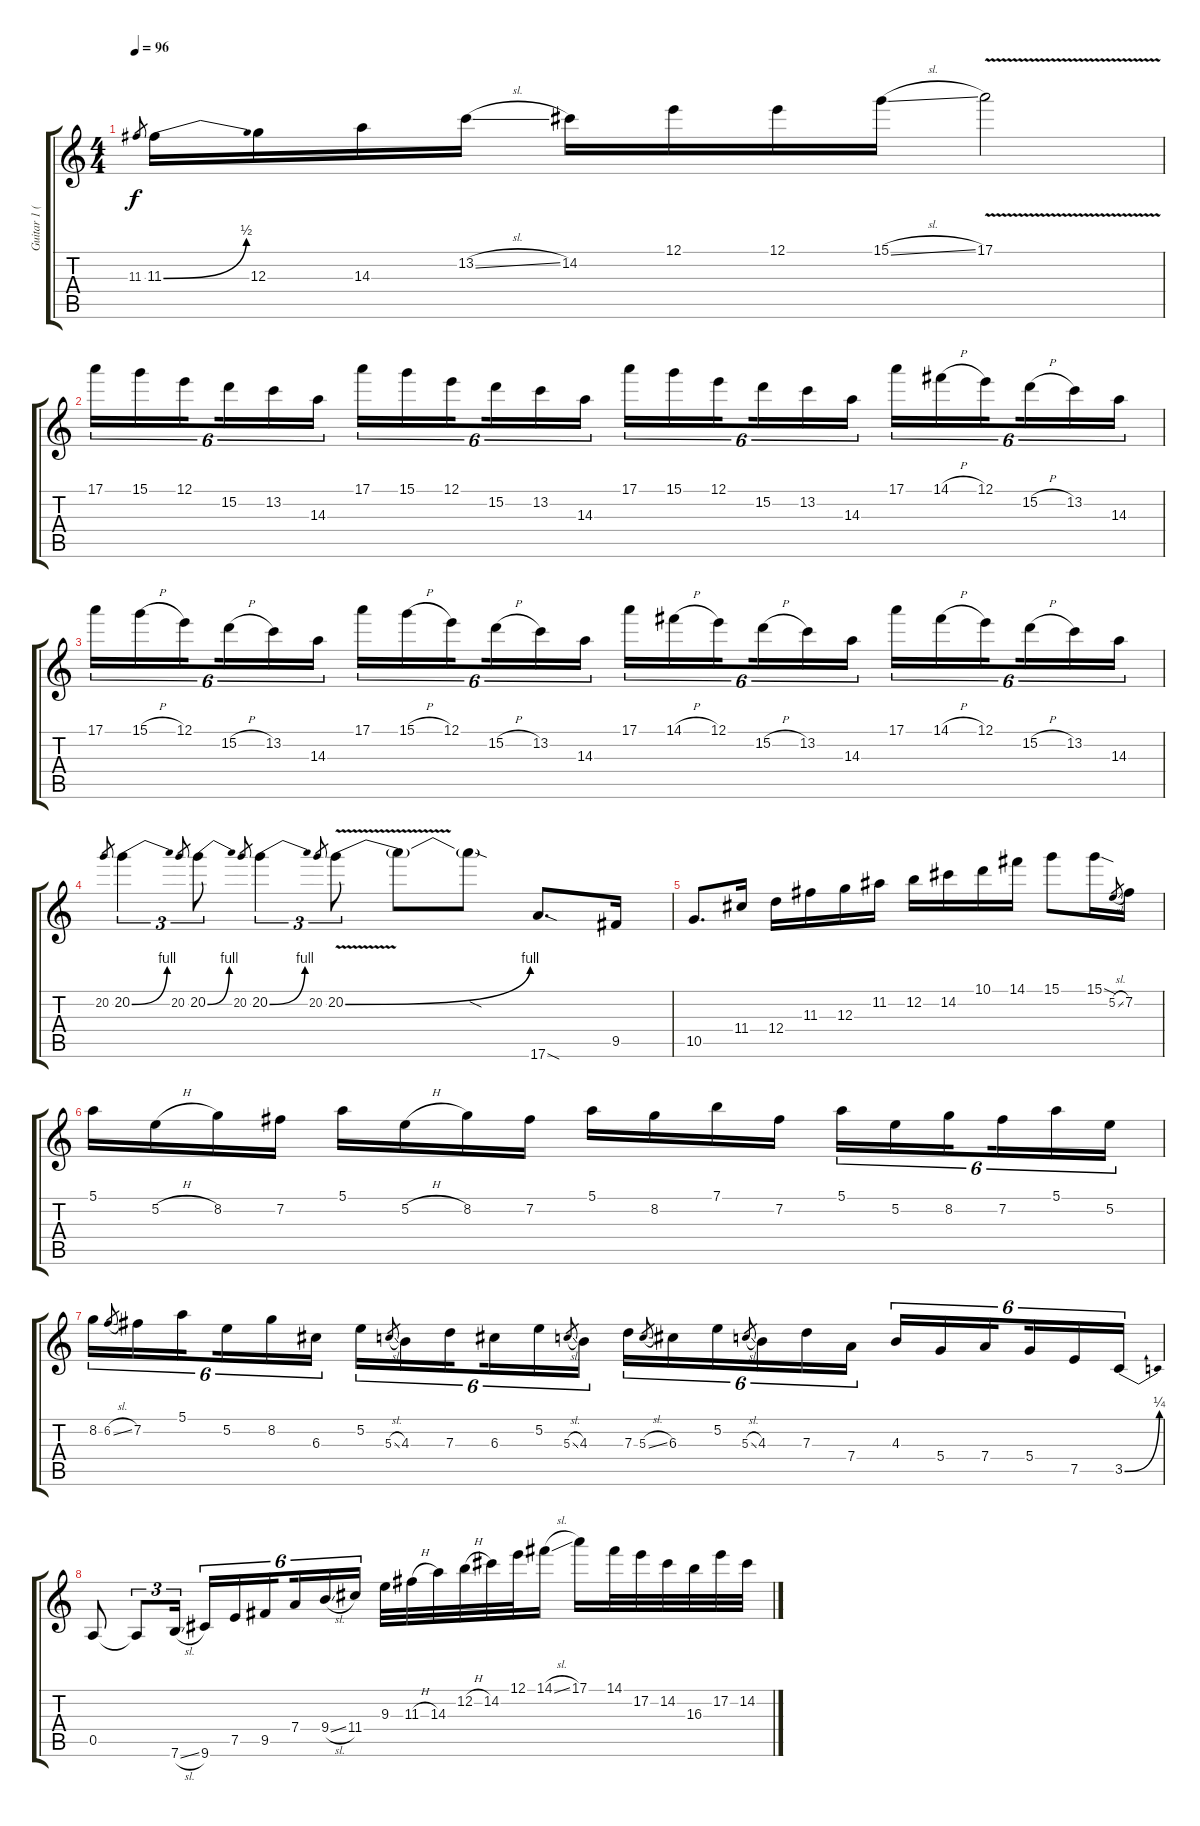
\track ("Guitar 1 (Lead)" "Guitar 1 (") {instrument distortionguitar}
\staff {score tabs}
\tuning (E4 B3 G3 D3 A2 E2) {hide}
\ts (4 4)
\tempo 96
\clef g2
\ks c
11.3.8{gr dy f} 11.3{be (bend 0 0 60 2)}.16 12.3.16 14.3.16 13.2{sl}.16 14.2.16 12.1.16 12.1.16 15.1{sl}.16 17.1{v}.2 |
17.1.16{tu (6 4)} 15.1.16{tu (6 4)} 12.1.16{tu (6 4) beam splitsecondary} 15.2.16{tu (6 4)} 13.2.16{tu (6 4)} 14.3.16{tu (6 4)} 17.1.16{tu (6 4)} 15.1.16{tu (6 4)} 12.1.16{tu (6 4) beam splitsecondary} 15.2.16{tu (6 4)} 13.2.16{tu (6 4)} 14.3.16{tu (6 4)} 17.1.16{tu (6 4)} 15.1.16{tu (6 4)} 12.1.16{tu (6 4) beam splitsecondary} 15.2.16{tu (6 4)} 13.2.16{tu (6 4)} 14.3.16{tu (6 4)} 17.1.16{tu (6 4)} 14.1{h}.16{tu (6 4)} 12.1.16{tu (6 4) beam splitsecondary} 15.2{h}.16{tu (6 4)} 13.2.16{tu (6 4)} 14.3.16{tu (6 4)} |
17.1.16{tu (6 4)} 15.1{h}.16{tu (6 4)} 12.1.16{tu (6 4) beam splitsecondary} 15.2{h}.16{tu (6 4)} 13.2.16{tu (6 4)} 14.3.16{tu (6 4)} 17.1.16{tu (6 4)} 15.1{h}.16{tu (6 4)} 12.1.16{tu (6 4) beam splitsecondary} 15.2{h}.16{tu (6 4)} 13.2.16{tu (6 4)} 14.3.16{tu (6 4)} 17.1.16{tu (6 4)} 14.1{h}.16{tu (6 4)} 12.1.16{tu (6 4) beam splitsecondary} 15.2{h}.16{tu (6 4)} 13.2.16{tu (6 4)} 14.3.16{tu (6 4)} 17.1.16{tu (6 4)} 14.1{h}.16{tu (6 4)} 12.1.16{tu (6 4) beam splitsecondary} 15.2{h}.16{tu (6 4)} 13.2.16{tu (6 4)} 14.3.16{tu (6 4)} |
20.2.8{gr} 20.2{be (bend 0 0 60 4)}.4{tu (3 2)} 20.2.8{gr} 20.2{be (bend 0 0 60 4)}.8{tu (3 2)} 20.2.8{gr} 20.2{be (bend 0 0 60 4)}.4{tu (3 2)} 20.2.8{gr} 20.2{be (bend 0 0 60 4) v}.8{tu (3 2)} 20.2{t}.8 20.2{sod t}.8 17.6{sod}.8{d} 9.5.16 |
10.5.8{d} 11.4.16 12.4.16 11.3.16 12.3.16 11.2.16 12.2.16 14.2.16 10.1.16 14.1.16 15.1.8 15.1{sod}.16 5.2{sl}.8{gr} 7.2.16 |
5.1.16 5.2{h}.16 8.2.16 7.2.16 5.1.16 5.2{h}.16 8.2.16 7.2.16 5.1.16 8.2.16 7.1.16 7.2.16 5.1.16{tu (6 4)} 5.2.16{tu (6 4)} 8.2.16{tu (6 4) beam splitsecondary} 7.2.16{tu (6 4)} 5.1.16{tu (6 4)} 5.2.16{tu (6 4)} |
8.2.16{tu (6 4)} 6.2{sl}.8{gr} 7.2.16{tu (6 4)} 5.1.16{tu (6 4) beam splitsecondary} 5.2.16{tu (6 4)} 8.2.16{tu (6 4)} 6.3.16{tu (6 4)} 5.2.16{tu (6 4)} 5.3{sl}.8{gr} 4.3.16{tu (6 4)} 7.3.16{tu (6 4) beam splitsecondary} 6.3.16{tu (6 4)} 5.2.16{tu (6 4)} 5.3{sl}.8{gr} 4.3.16{tu (6 4)} 7.3.16{tu (6 4)} 5.3{sl}.8{gr} 6.3.16{tu (6 4)} 5.2.16{tu (6 4)} 5.3{sl}.8{gr beam splitsecondary} 4.3.16{tu (6 4)} 7.3.16{tu (6 4)} 7.4.16{tu (6 4)} 4.3.16{tu (6 4)} 5.4.16{tu (6 4)} 7.4.16{tu (6 4) beam splitsecondary} 5.4.16{tu (6 4)} 7.5.16{tu (6 4)} 3.5{be (bend 0 0 60 1)}.16{tu (6 4)} |
0.5.8 0.5{t}.8{tu (3 2)} 7.6{sl}.16{tu (3 2)} 9.6.16{tu (6 4)} 7.5.16{tu (6 4)} 9.5.16{tu (6 4) beam splitsecondary} 7.4.16{tu (6 4)} 9.4{sl}.16{tu (6 4)} 11.4.16{tu (6 4)} 9.3.32 11.3{h}.32 14.3.32 12.2{h}.32 14.2.32 12.1.32 14.1{sl}.16 17.1.16 14.1.32 17.2.32 14.2.32 16.3.32 17.2.32 14.2.32
